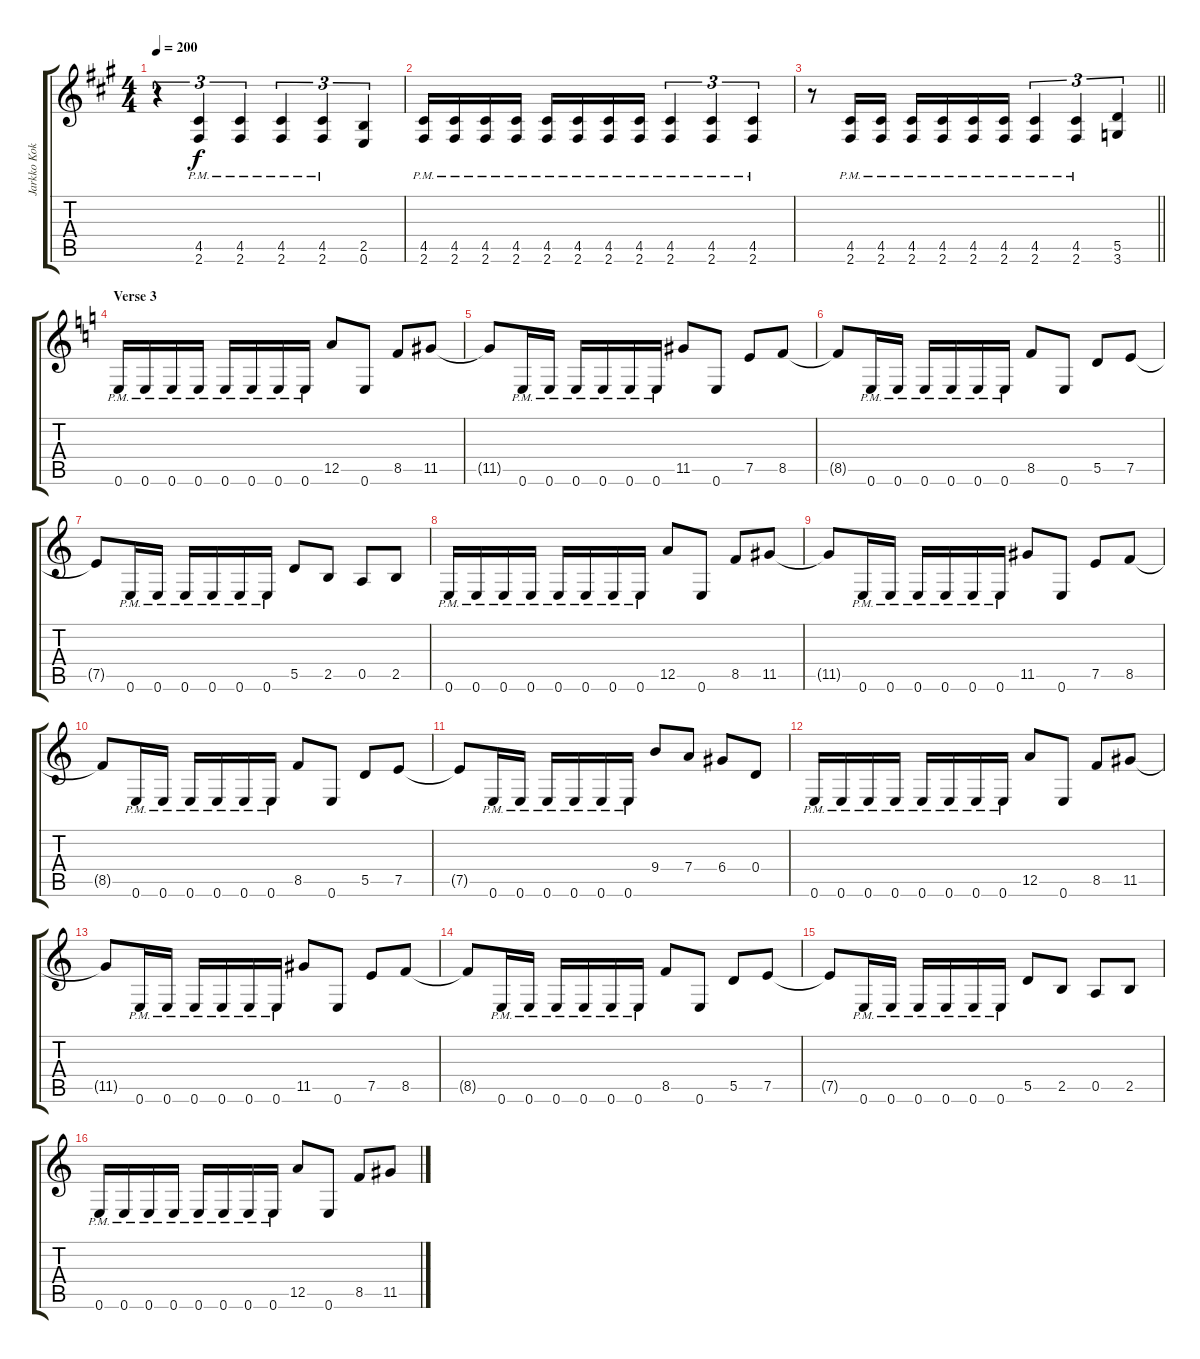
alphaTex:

\track ("Jarkko Kokko (guitar)" "Jarkko Kok") {instrument distortionguitar}
\staff {score tabs}
\tuning (E4 B3 G3 D3 A2 E2) {hide}
\ts (4 4)
\tempo 200
\clef g2
\ks f#minor
r.4{tu (3 2) dy f} (4.5{pm} 2.6{pm}).4{tu (3 2)} (4.5{pm} 2.6{pm}).4{tu (3 2)} (4.5{pm} 2.6{pm}).4{tu (3 2)} (4.5{pm} 2.6{pm}).4{tu (3 2)} (2.5 0.6).4{tu (3 2)} |
(4.5{pm} 2.6{pm}).16 (4.5{pm} 2.6{pm}).16 (4.5{pm} 2.6{pm}).16 (4.5{pm} 2.6{pm}).16 (4.5{pm} 2.6{pm}).16 (4.5{pm} 2.6{pm}).16 (4.5{pm} 2.6{pm}).16 (4.5{pm} 2.6{pm}).16 (4.5{pm} 2.6{pm}).4{tu (3 2)} (4.5{pm} 2.6{pm}).4{tu (3 2)} (4.5{pm} 2.6{pm}).4{tu (3 2)} |
\barLineRight lightlight
r.8 (4.5{pm} 2.6{pm}).16 (4.5{pm} 2.6{pm}).16 (4.5{pm} 2.6{pm}).16 (4.5{pm} 2.6{pm}).16 (4.5{pm} 2.6{pm}).16 (4.5{pm} 2.6{pm}).16 (4.5{pm} 2.6{pm}).4{tu (3 2)} (4.5{pm} 2.6{pm}).4{tu (3 2)} (5.5 3.6).4{tu (3 2)} |
\section ("" "Verse 3")
\ks c
0.6{pm}.16 0.6{pm}.16 0.6{pm}.16 0.6{pm}.16 0.6{pm}.16 0.6{pm}.16 0.6{pm}.16 0.6{pm}.16 12.5.8 0.6.8 8.5.8 11.5.8 |
11.5{t}.8 0.6{pm}.16 0.6{pm}.16 0.6{pm}.16 0.6{pm}.16 0.6{pm}.16 0.6{pm}.16 11.5.8 0.6.8 7.5.8 8.5.8 |
8.5{t}.8 0.6{pm}.16 0.6{pm}.16 0.6{pm}.16 0.6{pm}.16 0.6{pm}.16 0.6{pm}.16 8.5.8 0.6.8 5.5.8 7.5.8 |
7.5{t}.8 0.6{pm}.16 0.6{pm}.16 0.6{pm}.16 0.6{pm}.16 0.6{pm}.16 0.6{pm}.16 5.5.8 2.5.8 0.5.8 2.5.8 |
0.6{pm}.16 0.6{pm}.16 0.6{pm}.16 0.6{pm}.16 0.6{pm}.16 0.6{pm}.16 0.6{pm}.16 0.6{pm}.16 12.5.8 0.6.8 8.5.8 11.5.8 |
11.5{t}.8 0.6{pm}.16 0.6{pm}.16 0.6{pm}.16 0.6{pm}.16 0.6{pm}.16 0.6{pm}.16 11.5.8 0.6.8 7.5.8 8.5.8 |
8.5{t}.8 0.6{pm}.16 0.6{pm}.16 0.6{pm}.16 0.6{pm}.16 0.6{pm}.16 0.6{pm}.16 8.5.8 0.6.8 5.5.8 7.5.8 |
7.5{t}.8 0.6{pm}.16 0.6{pm}.16 0.6{pm}.16 0.6{pm}.16 0.6{pm}.16 0.6{pm}.16 9.4.8 7.4.8 6.4.8 0.4.8 |
0.6{pm}.16 0.6{pm}.16 0.6{pm}.16 0.6{pm}.16 0.6{pm}.16 0.6{pm}.16 0.6{pm}.16 0.6{pm}.16 12.5.8 0.6.8 8.5.8 11.5.8 |
11.5{t}.8 0.6{pm}.16 0.6{pm}.16 0.6{pm}.16 0.6{pm}.16 0.6{pm}.16 0.6{pm}.16 11.5.8 0.6.8 7.5.8 8.5.8 |
8.5{t}.8 0.6{pm}.16 0.6{pm}.16 0.6{pm}.16 0.6{pm}.16 0.6{pm}.16 0.6{pm}.16 8.5.8 0.6.8 5.5.8 7.5.8 |
7.5{t}.8 0.6{pm}.16 0.6{pm}.16 0.6{pm}.16 0.6{pm}.16 0.6{pm}.16 0.6{pm}.16 5.5.8 2.5.8 0.5.8 2.5.8 |
0.6{pm}.16 0.6{pm}.16 0.6{pm}.16 0.6{pm}.16 0.6{pm}.16 0.6{pm}.16 0.6{pm}.16 0.6{pm}.16 12.5.8 0.6.8 8.5.8 11.5.8
